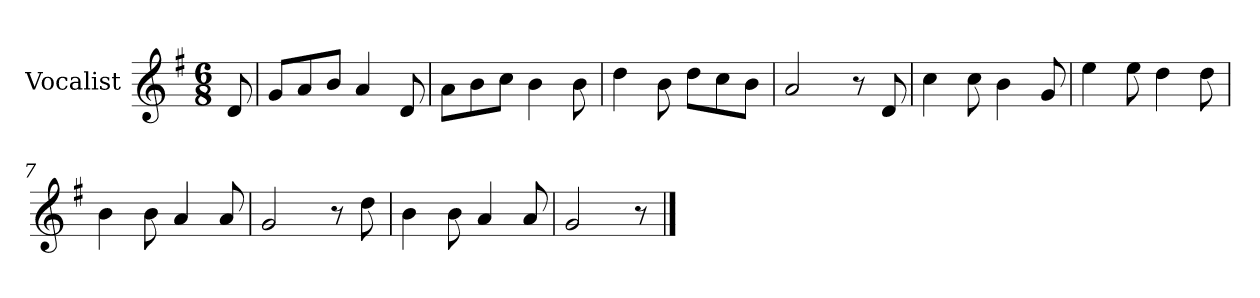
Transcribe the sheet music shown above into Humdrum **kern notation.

**kern
*part1
*staff1
*I"Vocalist
*k[f#]
*G:
*M6/8
=
8d
=1
8gL
8a
8bJ
4a
8d
=2
8aL
8b
8ccJ
4b
8b
=3
4dd
8b
8ddL
8cc
8bJ
=4
2a
8r
8d
=5
4cc
8cc
4b
8g
=6
4ee
8ee
4dd
8dd
=7
4b
8b
4a
8a
=8
2g
8r
8dd
=9
4b
8b
4a
8a
=10
2g
8r
==
*-
